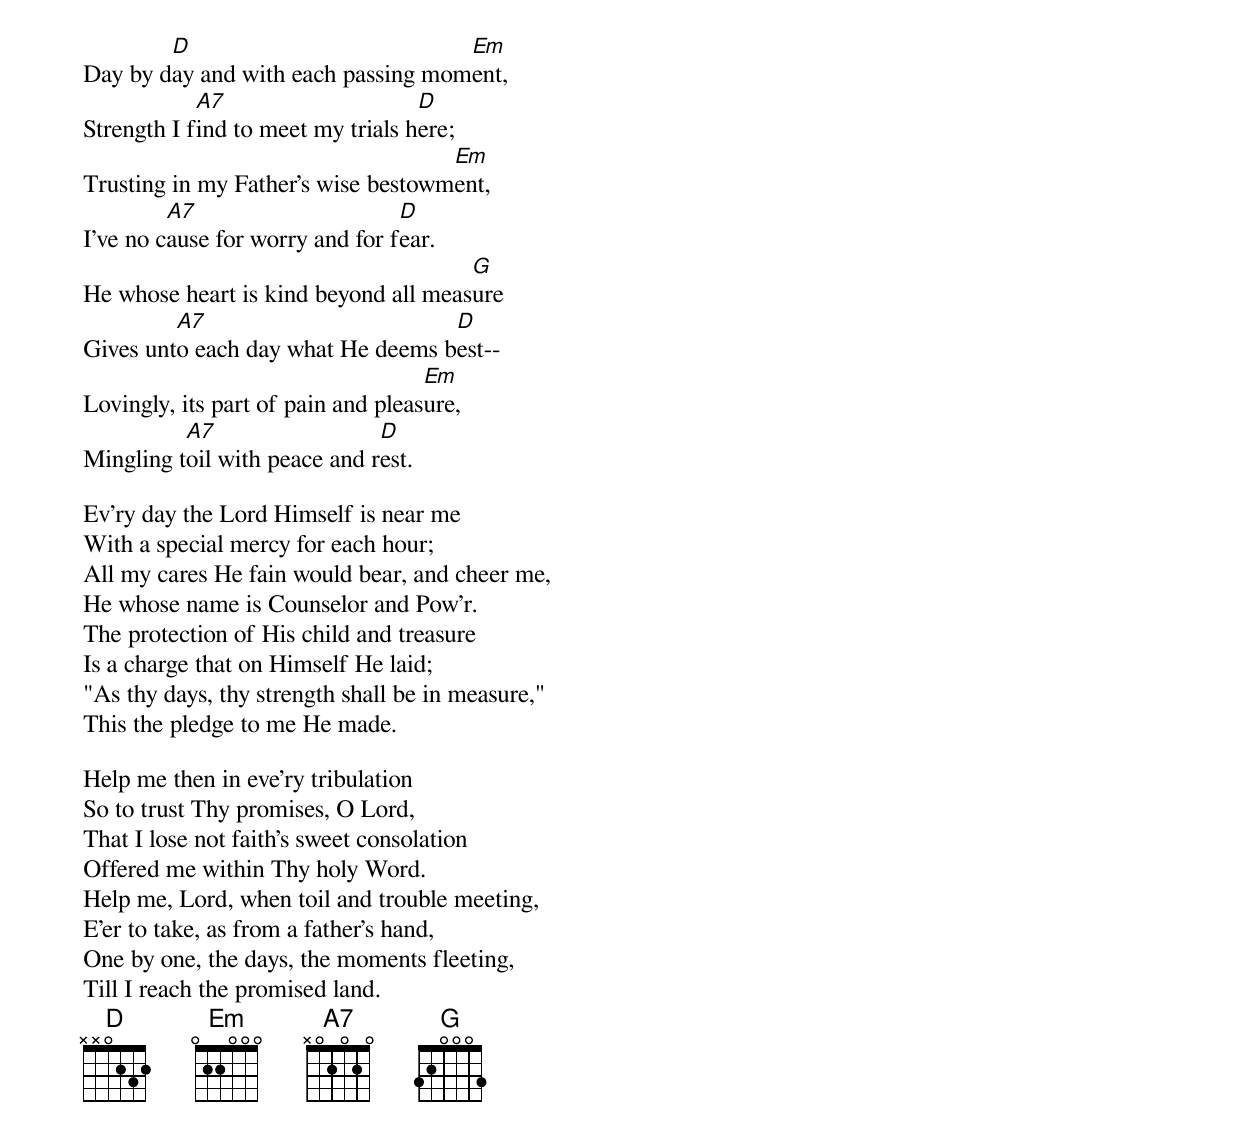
Day by d[D]ay and with each passing mom[Em]ent,
Strength I f[A7]ind to meet my trials h[D]ere;
Trusting in my Father's wise bestowm[Em]ent,
I've no c[A7]ause for worry and for f[D]ear.
He whose heart is kind beyond all meas[G]ure
Gives unt[A7]o each day what He deems b[D]est--
Lovingly, its part of pain and pleas[Em]ure,
Mingling t[A7]oil with peace and r[D]est.

Ev'ry day the Lord Himself is near me
With a special mercy for each hour;
All my cares He fain would bear, and cheer me,
He whose name is Counselor and Pow'r.
The protection of His child and treasure
Is a charge that on Himself He laid;
"As thy days, thy strength shall be in measure,"
This the pledge to me He made.

Help me then in eve'ry tribulation
So to trust Thy promises, O Lord,
That I lose not faith's sweet consolation
Offered me within Thy holy Word.
Help me, Lord, when toil and trouble meeting,
E'er to take, as from a father's hand,
One by one, the days, the moments fleeting,
Till I reach the promised land.
